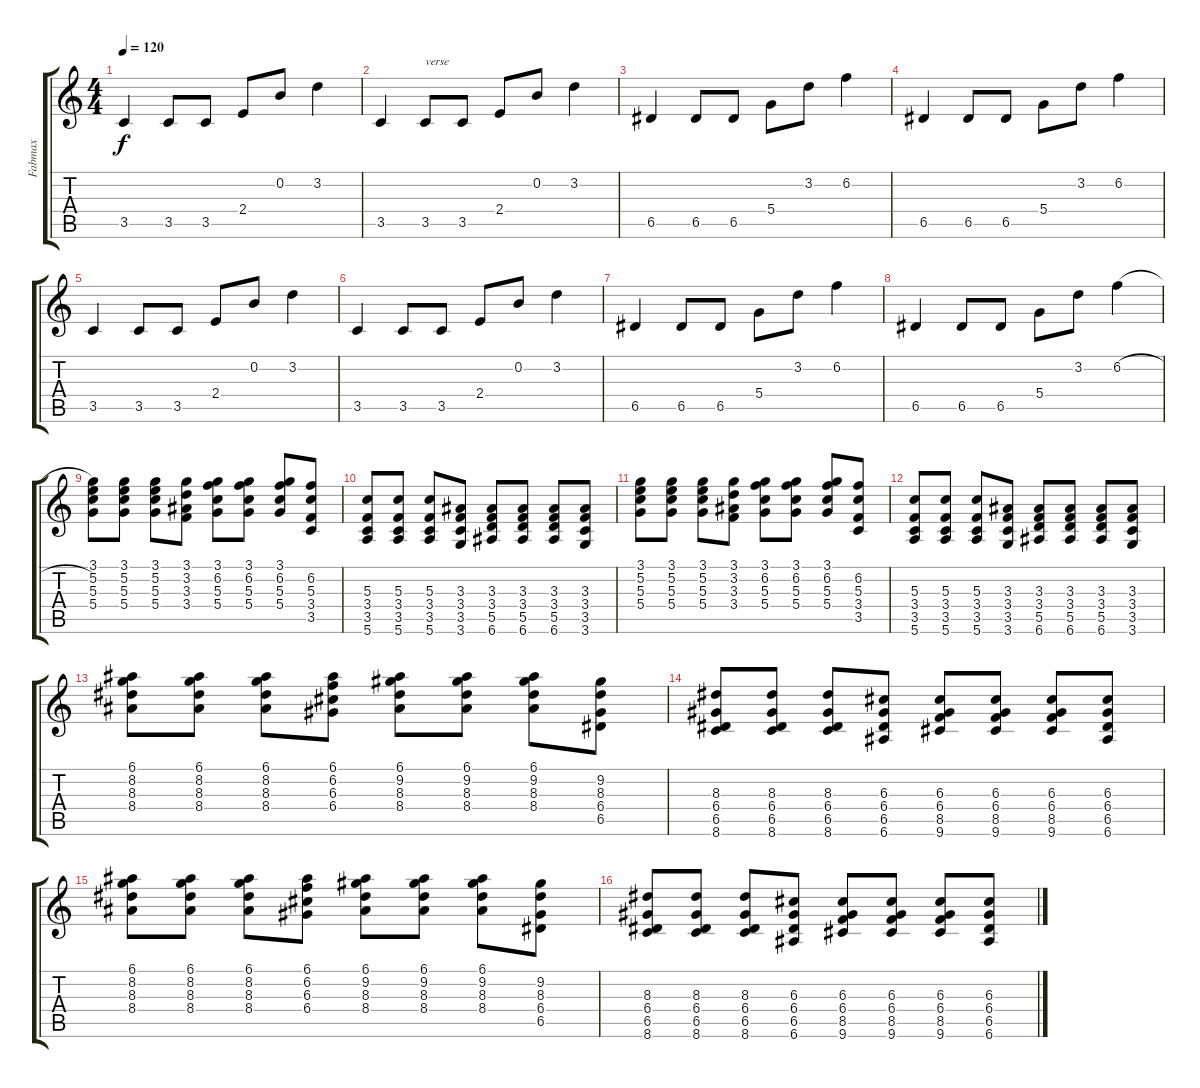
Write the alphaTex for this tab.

\track ("Fabmax" "Fabmax") {instrument electricguitarclean}
\staff {score tabs}
\tuning (E4 B3 G3 D3 A2 E2) {hide}
\ts (4 4)
\tempo 120
\clef g2
\ks c
3.5.4{dy f} 3.5.8 3.5.8 2.4.8 0.2.8 3.2.4 |
3.5.4 3.5.8{txt "verse"} 3.5.8 2.4.8 0.2.8 3.2.4 |
6.5.4 6.5.8 6.5.8 5.4.8 3.2.8 6.2.4 |
6.5.4 6.5.8 6.5.8 5.4.8 3.2.8 6.2.4 |
3.5.4 3.5.8 3.5.8 2.4.8 0.2.8 3.2.4 |
3.5.4 3.5.8 3.5.8 2.4.8 0.2.8 3.2.4 |
6.5.4 6.5.8 6.5.8 5.4.8 3.2.8 6.2.4 |
6.5.4 6.5.8 6.5.8 5.4.8 3.2.8 6.2{h}.4 |
(3.1 5.2 5.3 5.4).8 (3.1 5.2 5.3 5.4).8 (3.1 5.2 5.3 5.4).8 (3.1 3.2 3.3 3.4).8 (3.1 6.2 5.3 5.4).8 (3.1 6.2 5.3 5.4).8 (3.1 6.2 5.3 5.4).8 (6.2 5.3 3.4 3.5).8 |
(5.3 3.4 3.5 5.6).8 (5.3 3.4 3.5 5.6).8 (5.3 3.4 3.5 5.6).8 (3.3 3.4 3.5 3.6).8 (3.3 3.4 5.5 6.6).8 (3.3 3.4 5.5 6.6).8 (3.3 3.4 5.5 6.6).8 (3.3 3.4 3.5 3.6).8 |
(3.1 5.2 5.3 5.4).8 (3.1 5.2 5.3 5.4).8 (3.1 5.2 5.3 5.4).8 (3.1 3.2 3.3 3.4).8 (3.1 6.2 5.3 5.4).8 (3.1 6.2 5.3 5.4).8 (3.1 6.2 5.3 5.4).8 (6.2 5.3 3.4 3.5).8 |
(5.3 3.4 3.5 5.6).8 (5.3 3.4 3.5 5.6).8 (5.3 3.4 3.5 5.6).8 (3.3 3.4 3.5 3.6).8 (3.3 3.4 5.5 6.6).8 (3.3 3.4 5.5 6.6).8 (3.3 3.4 5.5 6.6).8 (3.3 3.4 3.5 3.6).8 |
(6.1 8.2 8.3 8.4).8 (6.1 8.2 8.3 8.4).8 (6.1 8.2 8.3 8.4).8 (6.1 6.2 6.3 6.4).8 (6.1 9.2 8.3 8.4).8 (6.1 9.2 8.3 8.4).8 (6.1 9.2 8.3 8.4).8 (9.2 8.3 6.4 6.5).8 |
(8.3 6.4 6.5 8.6).8 (8.3 6.4 6.5 8.6).8 (8.3 6.4 6.5 8.6).8 (6.3 6.4 6.5 6.6).8 (6.3 6.4 8.5 9.6).8 (6.3 6.4 8.5 9.6).8 (6.3 6.4 8.5 9.6).8 (6.3 6.4 6.5 6.6).8 |
(6.1 8.2 8.3 8.4).8 (6.1 8.2 8.3 8.4).8 (6.1 8.2 8.3 8.4).8 (6.1 6.2 6.3 6.4).8 (6.1 9.2 8.3 8.4).8 (6.1 9.2 8.3 8.4).8 (6.1 9.2 8.3 8.4).8 (9.2 8.3 6.4 6.5).8 |
(8.3 6.4 6.5 8.6).8 (8.3 6.4 6.5 8.6).8 (8.3 6.4 6.5 8.6).8 (6.3 6.4 6.5 6.6).8 (6.3 6.4 8.5 9.6).8 (6.3 6.4 8.5 9.6).8 (6.3 6.4 8.5 9.6).8 (6.3 6.4 6.5 6.6).8
